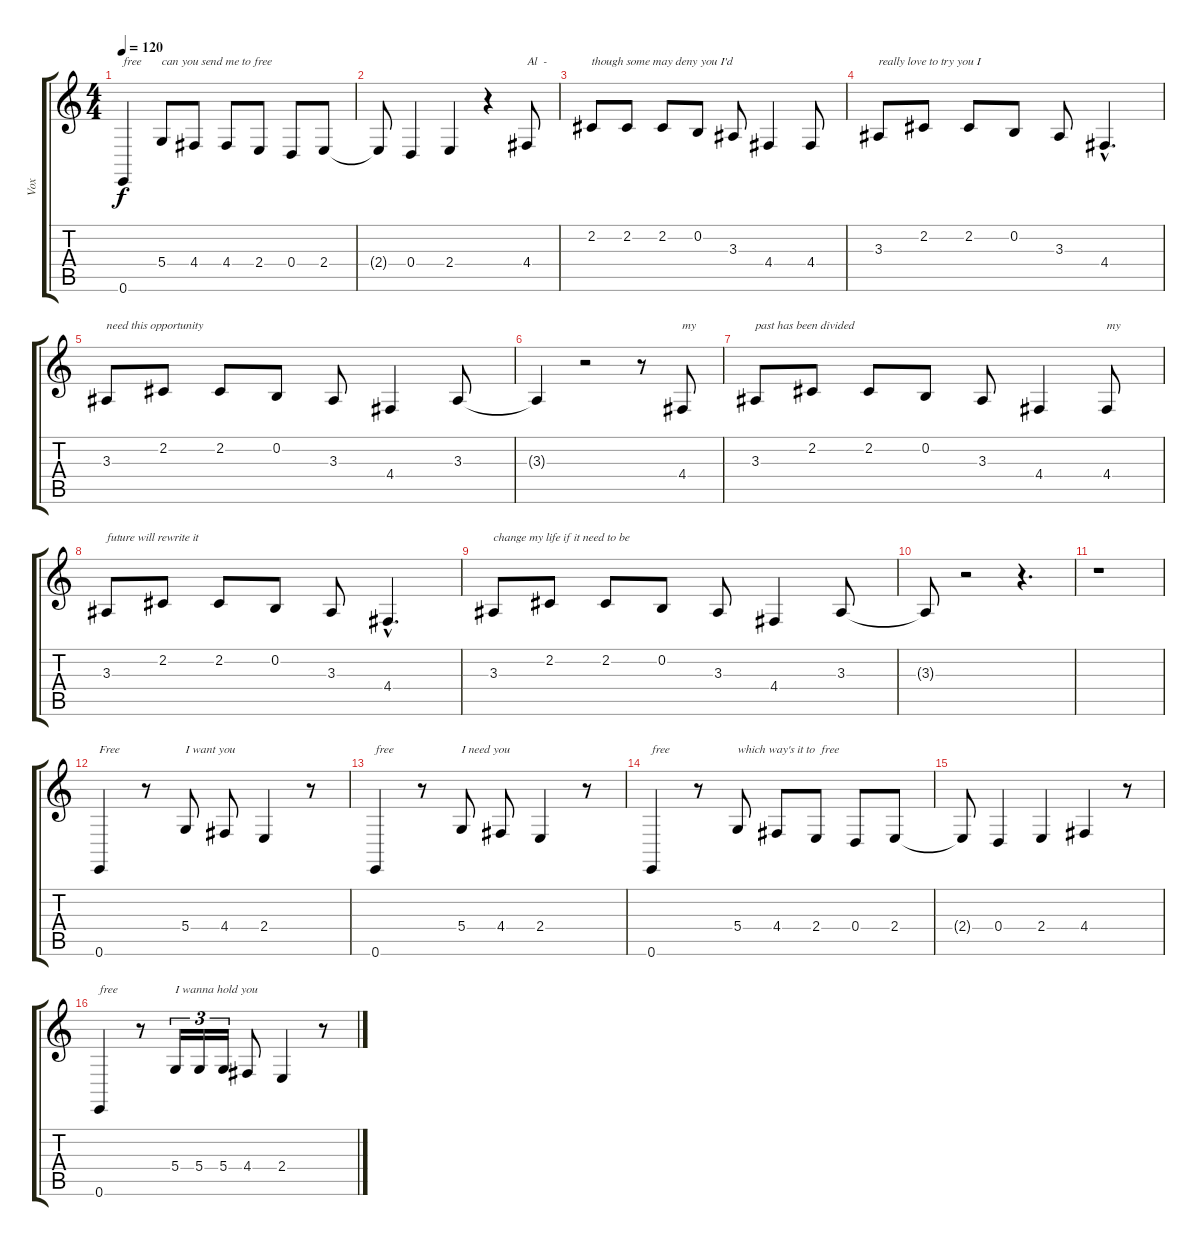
\track ("Vox" "Vox") {instrument violin}
\staff {score tabs}
\tuning (E4 B3 G3 D3 A2 E2) {hide}
\ts (4 4)
\tempo 120
\clef g2
\ks c
0.6.4{txt "free" dy f} 5.4.8{txt "can you send me to free"} 4.4.8 4.4.8 2.4.8 0.4.8 2.4.8 |
2.4{t}.8 0.4.4 2.4.4 r.4 4.4.8{txt "Al  - "} |
2.2.8{txt "though some may deny you I'd"} 2.2.8 2.2.8 0.2.8 3.3.8 4.4.4 4.4.8 |
3.3.8{txt "really love to try you I"} 2.2.8 2.2.8 0.2.8 3.3.8 4.4{hac}.4{d} |
3.3.8{txt "need this opportunity"} 2.2.8 2.2.8 0.2.8 3.3.8 4.4.4 3.3.8 |
3.3{t}.4 r.2 r.8 4.4.8{txt "my"} |
3.3.8{txt "past has been divided"} 2.2.8 2.2.8 0.2.8 3.3.8 4.4.4 4.4.8{txt "my"} |
3.3.8{txt "future will rewrite it"} 2.2.8 2.2.8 0.2.8 3.3.8 4.4{hac}.4{d} |
3.3.8{txt "change my life if it need to be"} 2.2.8 2.2.8 0.2.8 3.3.8 4.4.4 3.3.8 |
3.3{t}.8 r.2 r.4{d} |
r.1 |
0.6.4{txt "Free"} r.8 5.4.8{txt "I want you"} 4.4.8 2.4.4 r.8 |
0.6.4{txt "free"} r.8 5.4.8{txt "I need you"} 4.4.8 2.4.4 r.8 |
0.6.4{txt "free"} r.8 5.4.8{txt "which way's it to  free"} 4.4.8 2.4.8 0.4.8 2.4.8 |
2.4{t}.8 0.4.4 2.4.4 4.4.4 r.8 |
0.6.4{txt "free"} r.8 5.4.16{tu (3 2) txt "I wanna hold you"} 5.4.16{tu (3 2)} 5.4.16{tu (3 2)} 4.4.8 2.4.4 r.8
